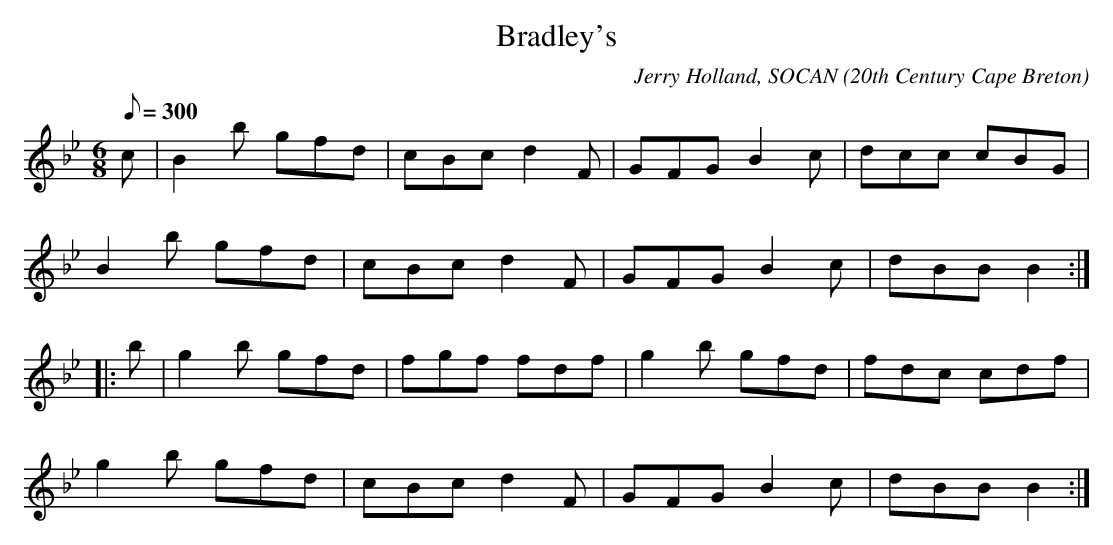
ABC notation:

X:1
T:Bradley's
C:Jerry Holland, SOCAN
O:20th Century Cape Breton
L:1/8
Q:300
M:6/8
K:Bb
c|B2 b gfd|cBc d2 F|GFG B2 c|dcc cBG|!
B2 b gfd|cBc d2 F|GFG B2c|dBB B2:|!
|:b|g2 b gfd|fgf fdf|g2 b gfd|fdc cdf|!
g2 b gfd|cBc d2 F|GFG B2c|dBB B2:|]!
